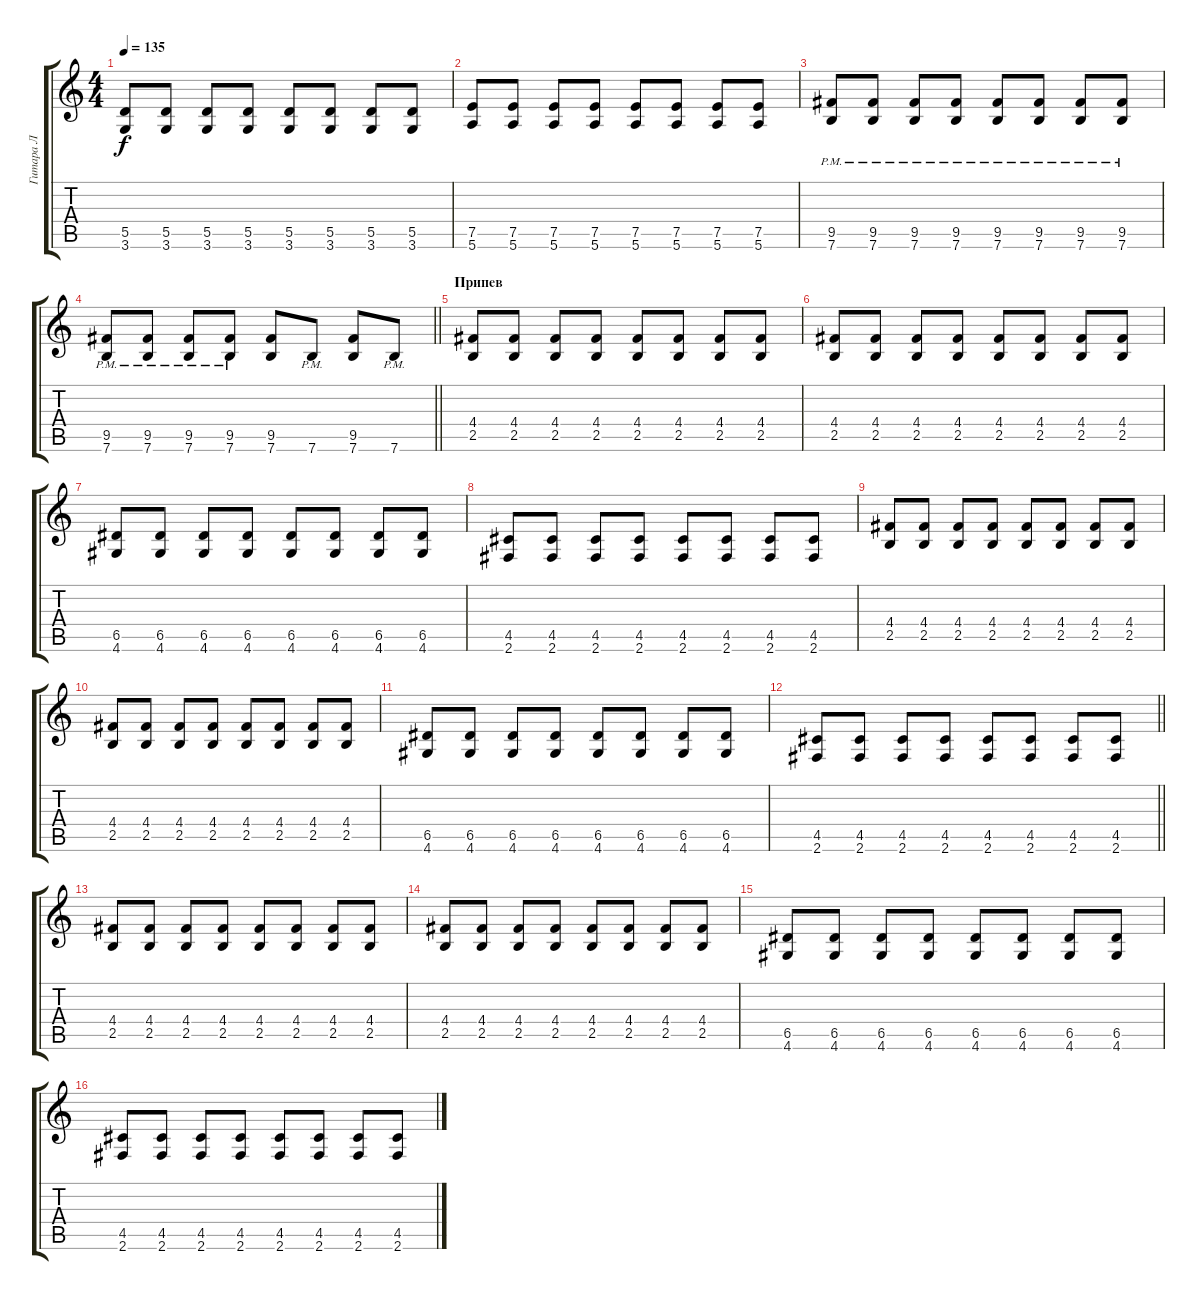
\track ("Гитара Л" "Гитара Л") {instrument overdrivenguitar}
\staff {score tabs}
\tuning (E4 B3 G3 D3 A2 E2) {hide}
\ts (4 4)
\tempo 135
\clef g2
\ks c
(5.5 3.6).8{dy f} (5.5 3.6).8 (5.5 3.6).8 (5.5 3.6).8 (5.5 3.6).8 (5.5 3.6).8 (5.5 3.6).8 (5.5 3.6).8 |
(7.5 5.6).8 (7.5 5.6).8 (7.5 5.6).8 (7.5 5.6).8 (7.5 5.6).8 (7.5 5.6).8 (7.5 5.6).8 (7.5 5.6).8 |
(9.5{pm} 7.6{pm}).8 (9.5{pm} 7.6{pm}).8 (9.5{pm} 7.6{pm}).8 (9.5{pm} 7.6{pm}).8 (9.5{pm} 7.6{pm}).8 (9.5{pm} 7.6{pm}).8 (9.5{pm} 7.6{pm}).8 (9.5{pm} 7.6{pm}).8 |
\barLineRight lightlight
(9.5{pm} 7.6{pm}).8 (9.5{pm} 7.6{pm}).8 (9.5{pm} 7.6{pm}).8 (9.5{pm} 7.6{pm}).8 (9.5 7.6).8 7.6{pm}.8 (9.5 7.6).8 7.6{pm}.8 |
\section ("" "Припев")
(4.4 2.5).8 (4.4 2.5).8 (4.4 2.5).8 (4.4 2.5).8 (4.4 2.5).8 (4.4 2.5).8 (4.4 2.5).8 (4.4 2.5).8 |
(4.4 2.5).8 (4.4 2.5).8 (4.4 2.5).8 (4.4 2.5).8 (4.4 2.5).8 (4.4 2.5).8 (4.4 2.5).8 (4.4 2.5).8 |
(6.5 4.6).8 (6.5 4.6).8 (6.5 4.6).8 (6.5 4.6).8 (6.5 4.6).8 (6.5 4.6).8 (6.5 4.6).8 (6.5 4.6).8 |
(4.5 2.6).8 (4.5 2.6).8 (4.5 2.6).8 (4.5 2.6).8 (4.5 2.6).8 (4.5 2.6).8 (4.5 2.6).8 (4.5 2.6).8 |
(4.4 2.5).8 (4.4 2.5).8 (4.4 2.5).8 (4.4 2.5).8 (4.4 2.5).8 (4.4 2.5).8 (4.4 2.5).8 (4.4 2.5).8 |
(4.4 2.5).8 (4.4 2.5).8 (4.4 2.5).8 (4.4 2.5).8 (4.4 2.5).8 (4.4 2.5).8 (4.4 2.5).8 (4.4 2.5).8 |
(6.5 4.6).8 (6.5 4.6).8 (6.5 4.6).8 (6.5 4.6).8 (6.5 4.6).8 (6.5 4.6).8 (6.5 4.6).8 (6.5 4.6).8 |
\barLineRight lightlight
(4.5 2.6).8 (4.5 2.6).8 (4.5 2.6).8 (4.5 2.6).8 (4.5 2.6).8 (4.5 2.6).8 (4.5 2.6).8 (4.5 2.6).8 |
\section ("" " ")
(4.4 2.5).8 (4.4 2.5).8 (4.4 2.5).8 (4.4 2.5).8 (4.4 2.5).8 (4.4 2.5).8 (4.4 2.5).8 (4.4 2.5).8 |
(4.4 2.5).8 (4.4 2.5).8 (4.4 2.5).8 (4.4 2.5).8 (4.4 2.5).8 (4.4 2.5).8 (4.4 2.5).8 (4.4 2.5).8 |
(6.5 4.6).8 (6.5 4.6).8 (6.5 4.6).8 (6.5 4.6).8 (6.5 4.6).8 (6.5 4.6).8 (6.5 4.6).8 (6.5 4.6).8 |
(4.5 2.6).8 (4.5 2.6).8 (4.5 2.6).8 (4.5 2.6).8 (4.5 2.6).8 (4.5 2.6).8 (4.5 2.6).8 (4.5 2.6).8
